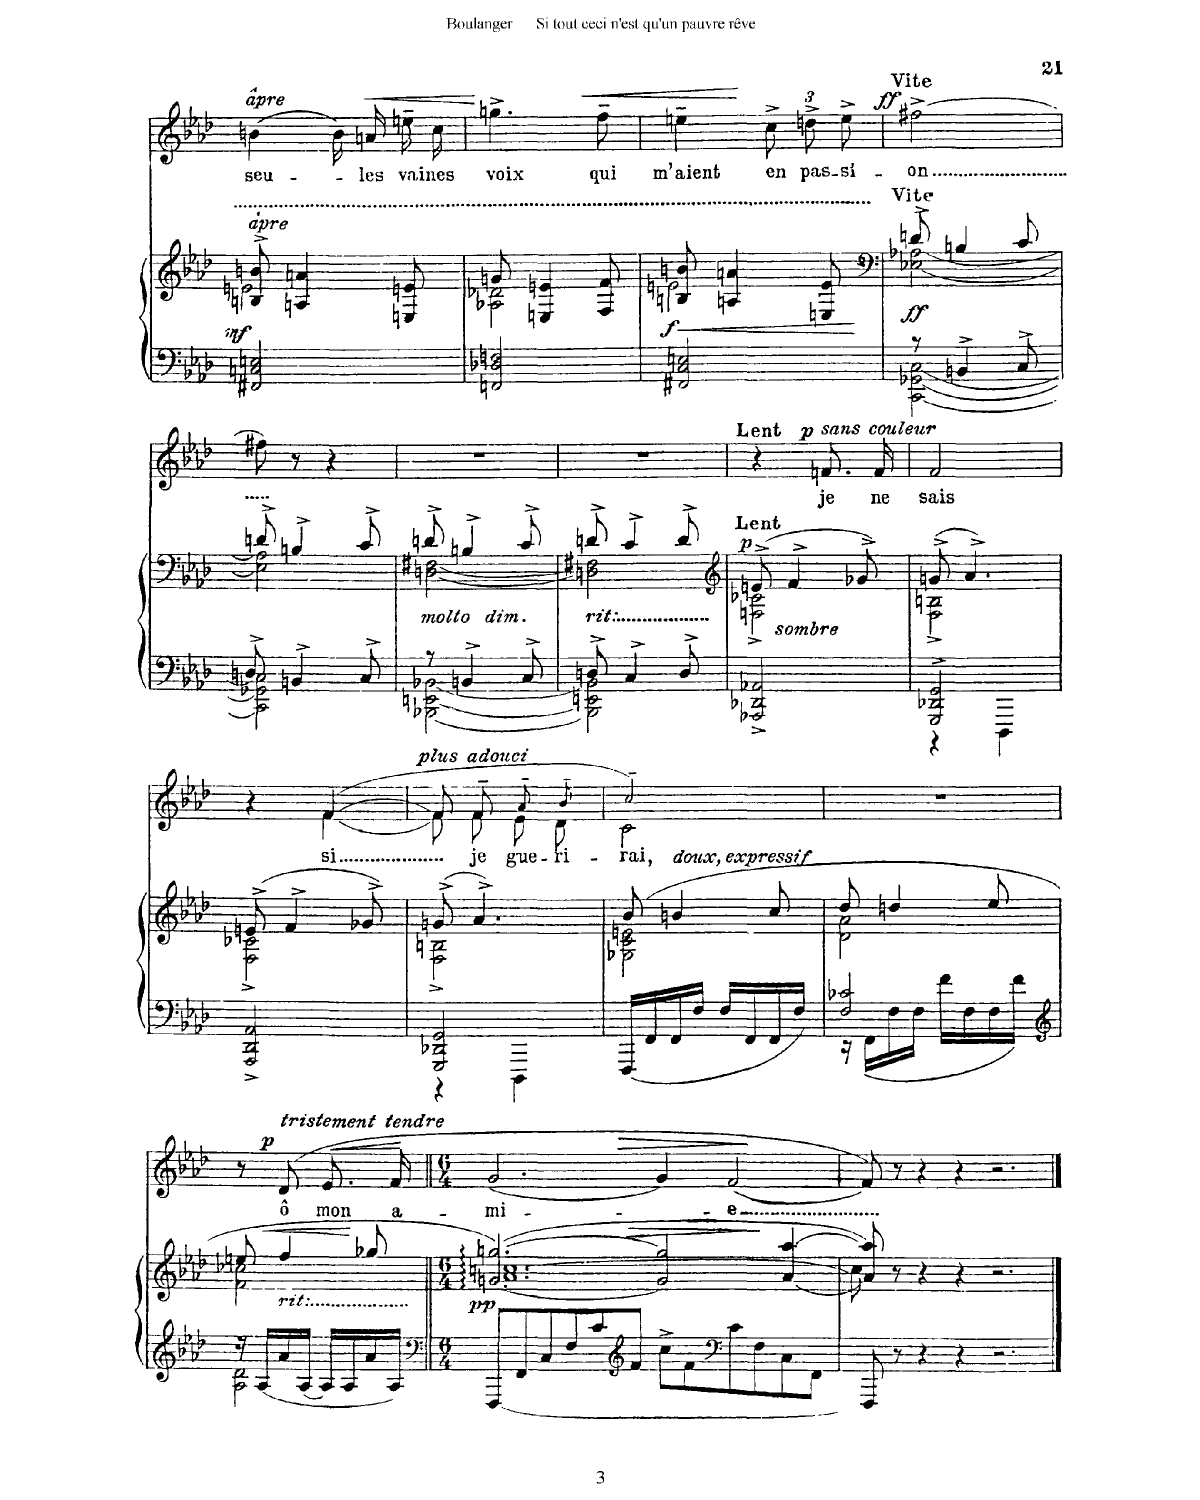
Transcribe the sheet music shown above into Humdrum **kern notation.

**kern	**kern	**dynam	**kern	**text	**dynam
*part2	*part2	*part2	*part1	*part1	*part1
*staff3	*staff2	*staff2/3	*staff1	*staff1	*staff1
*I"Piano	*	*	*I"Chant Voice	*	*
*I'Pno	*	*	*	*	*
*clefF4	*clefG2	*	*clefG2	*	*
*k[b-e-a-d-]	*k[b-e-a-d-]	*	*k[b-e-a-d-]	*	*
*M2/4	*M2/4	*	*M2/4	*	*
=26	=26	=26	=26	=26	=26
*	*^	*	*	*	*
!	!	!	!	!LO:TX:i:t=âpre	!	!
!	!LO:TX:i:t=âpre	!	!	!	!	!
!	!	!	!LO:DY:b	!	!	!
2FF#X/ 2Cn/ 2En/	8Bn/^ 8bn/^	2en\	mf	[4bn\	seu-	.
.	4An/ 4an/	.	.	.	.	.
.	.	.	.	16b\LL]	.	.
!	!	!	!	!	!	!LO:HP:b
.	.	.	.	16an\J	-les	<
.	8En/ 8en/	.	.	16een~\L	vai-	.
.	.	.	.	16cc\JJ	-nes	.
*	*v	*v	*	*	*	*
.	.	.	.	.	[
=27	=27	=27	=27	=27	=27
*	*^	*	*	*	*
2FFn/ 2D-X/ 2Fn/	8gn/	2A-X\ 2d-X\	.	4.ggn^\	voix	.
.	4En/ 4en/	.	.	.	.	.
!	!	!	!	!	!	!LO:HP:b
.	8F/ 8f/	.	.	8ff~\	qui	<
=28	=28	=28	=28	=28	=28	=28
!	!	!	!LO:HP:b	!	!	!
!	!	!	!LO:DY:n=1:b	!	!	!
2FF#X/ 2C/ 2En/	8Bn/ 8bn/	2en\	< f	4een~\	m'aient	.
.	4An/ 4an/	.	.	.	.	.
.	.	.	.	12cc^\L	en	[
.	.	.	.	12ddn^\	pas-	.
.	8En/ 8e/	.	.	.	.	.
.	.	.	.	12ee^\J	-si-	.
*	*v	*v	*	*	*	*
.	.	[	.	.	.
=29	=29	=29	=29	=29	=29
*	*clefF4	*	*	*	*
*^	*^	*	*	*	*
!	!	!	!	!	!LO:TX:a:B:t=Vite	!	!
!	!	!LO:TX:a:B:t=Vite	!	!	!	!	!
!	!	!	!	!LO:DY:b	!	!	!LO:DY:a
8r	[2CC\ [2GG-X\ [2C\	8dn^/	[2E-X\ [2A-X\	ff	[2ff#X^\	-on	ff
4BBn^/	.	4Bn/	.	.	.	.	.
8C^/	.	8c/	.	.	.	.	.
=30	=30	=30	=30	=30	=30	=30	=30
8Dn^/	2CC\] 2GG-X\] 2C\]	8dn^/	2E-\] 2A-\]	.	8ff#X\]	.	.
4BBn^/	.	4Bn^/	.	.	8r	.	.
.	.	.	.	.	4r	.	.
8C^/	.	8c^/	.	.	.	.	.
=31	=31	=31	=31	=31	=31	=31	=31
!	!	!LO:TX:b:i:t=molto dim.	!	!	!	!	!
8r	[2BBB-X\ [2EEn\ [2BB-X\	8dn^/	[2Dn\ [2F#X\	.	2r	.	.
4BBn^/	.	4Bn^/	.	.	.	.	.
8C^/	.	8c^/	.	.	.	.	.
=32	=32	=32	=32	=32	=32	=32	=32
!	!	!LO:TX:b:t=rit.	!	!	!	!	!
8Dn^/	2BBB-\] 2EE\] 2BB-\]	8dn^/	2D\] 2F#\]	.	2r	.	.
4C^/	.	4c^/	.	.	.	.	.
8D^/	.	8d^/	.	.	.	.	.
*v	*v	*	*	*	*	*	*
=33	=33	=33	=33	=33	=33	=33
*	*clefG2	*	*	*	*	*
!	!	!	!	!LO:TX:a:B:t=Lent	!	!
!	!LO:TX:a:B:t=Lent	!	!	!	!	!
!	!	!	!LO:DY:b	!	!	!
!	!	!	!LO:DY:n=1:b	!	!	!
2AAA-X/^ 2DD-X/^ 2AA-X/^	(8en^/	2F\^ 2c-X\^	p other-dynamics	4r	.	.
.	4f^/	.	.	.	.	.
!	!	!	!	!	!	!LO:DY:a
!	!	!	!	!	!	!LO:DY:n=1:a
.	.	.	.	8.fn/L	je	p other-dynamics
.	8g-X^/)	.	.	.	.	.
.	.	.	.	16f/Jk	ne	.
=34	=34	=34	=34	=34	=34	=34
*^	*	*	*	*	*	*
2GGG/^ 2DD-X/^ 2GG/^	4r	(8gn^/	2F\^ 2Bn\^	.	2f/	sais	.
.	.	4.a-^/)	.	.	.	.	.
.	4DDD-\	.	.	.	.	.	.
*v	*v	*	*	*	*	*	*
=35	=35	=35	=35	=35	=35	=35
*	*	*	*	*^	*	*
2AAA-/^ 2DD-/^ 2AA-/^	(8en^/	2F\^ 2c-X\^	.	4r	4ryy	.	.
.	4f^/	.	.	.	.	.	.
.	.	.	.	([4f/	[4f\	si	.
.	8g-X^/)	.	.	.	.	.	.
=36	=36	=36	=36	=36	=36	=36	=36
*^	*	*	*	*	*	*	*
!	!	!	!	!	!LO:TX:i:t=plus adouci	!	!	!
2GGG/^ 2DD-X/^ 2GG/^	4r	(8gn^/	2F\^ 2Bn\^	.	8f/L]	8f\L]	.	.
.	.	4.a-^/)	.	.	8f~/J	8f\J	je	.
.	4DDD-\	.	.	.	8a-~/L	8e-\L	gue-	.
.	.	.	.	.	8b-~/J	8d-\J	-ri-	.
*v	*v	*	*	*	*	*	*	*
=37	=37	=37	=37	=37	=37	=37	=37
16FFF/LL	(8b-/	2G-X\ 2c\ 2en\	.	2cc~/)	2c\	-rai,	.
16FF/	.	.	.	.	.	.	.
!	!LO:TX:i:t=doux, expressif	!	!	!	!	!	!
16FF/	4bn/	.	.	.	.	.	.
16F/JJ	.	.	.	.	.	.	.
16F/LL	.	.	.	.	.	.	.
16FF/	.	.	.	.	.	.	.
16FF/	8cc/	.	.	.	.	.	.
16F/JJ	.	.	.	.	.	.	.
*	*	*	*	*v	*v	*	*
=38	=38	=38	=38	=38	=38	=38
*^	*	*	*	*	*	*
2F/ 2c-X/	16r	8dd-/	2d-\ 2a-\	.	2r	.	.
.	16FF\LL	.	.	.	.	.	.
.	16F\	4ddn/	.	.	.	.	.
.	16F\JJ	.	.	.	.	.	.
.	16f\LL	.	.	.	.	.	.
.	16F\	.	.	.	.	.	.
.	16F\	8ee-/	.	.	.	.	.
.	16f\JJ	.	.	.	.	.	.
=39	=39	=39	=39	=39	=39	=39	=39
*clefG2	*	*	*	*	*	*	*
16r	2A-\ 2d-\	8een/	2f\ 2cc-X\	.	8r	.	.
16A-/LL	.	.	.	.	.	.	.
!	!	!	!	!	!LO:TX:i:t=tristement tendre	!	!
!	!	!LO:TX:b:t=rit.	!	!	!	!	!
!	!	!	!	!LO:HP:b	!	!	!LO:DY:a
16a-/	.	4ff/	.	<	(8d-/	ô	p
[<16A-/JJ	.	.	.	.	.	.	.
!	!	!	!	!	!	!	!LO:HP:b
16A-/LL]	.	.	.	.	8.e-/L	mon	<
16A-/	.	.	.	.	.	.	.
16a-/	.	8gg-X/	.	[	.	.	.
16A-/JJ	.	.	.	.	16f/Jk	a-	.
*v	*v	*	*	*	*	*	*
*	*v	*v	*	*	*	*
.	.	.	.	.	[
=40||	=40||	=40||	=40||	=40||	=40||
*clefF4	*	*	*	*	*
*M6/4	*M6/4	*	*M6/4	*	*
*	*^	*	*	*	*
*	*	*^	*	*	*	*
!	!	!	!	!LO:DY:b	!	!	!LO:HP:b
*	*	*	*	*	*^	*	*
8FFF/L	([<2.gn/ [2.ggn/)	1.a-: [>1.ccn:	4ryy	pp	[2.g/	4ryy	-mi-	>
8FF/	.	.	.	.	.	.	.	.
8C/	.	.	4ryy	.	.	4ryy	.	.
8F/	.	.	.	.	.	.	.	.
8c/	.	.	4ryy	.	.	4ryy	.	.
*clefG2	*	*	*	*	*	*	*	*
8f/J	.	.	.	.	.	.	.	.
8cc^\L	2g/] 2gg/]	.	4ryy	.	4g/]	4ryy	.	.
8f\	.	.	.	.	.	.	.	.
*clefF4	*	*	*	*	*	*	*	*
8c\	.	.	4ryy	.	[2f/	4ryy	-e	.
8F\	.	.	.	.	.	.	.	.
8C\	[<4a-/ [4aa-/	.	4ryy	.	.	4ryy	.	]
8FF\J	.	.	.	.	.	.	.	.
*	*	*v	*v	*	*	*	*	*
*	*	*	*	*v	*v	*	*
=41	=41	=41	=41	=41	=41	=41
8FFF/	8a-/] 8aa-/])	8cc\]	.	8f/])	.	.
8r	8r	1ryy	.	8r	.	.
4r	4r	.	.	4r	.	.
4r	4r	.	.	4r	.	.
2.r	2.r	.	.	2.r	.	.
.	.	4.ryy	.	.	.	.
*	*v	*v	*	*	*	*
==	==	==	==	==	==
*-	*-	*-	*-	*-	*-
